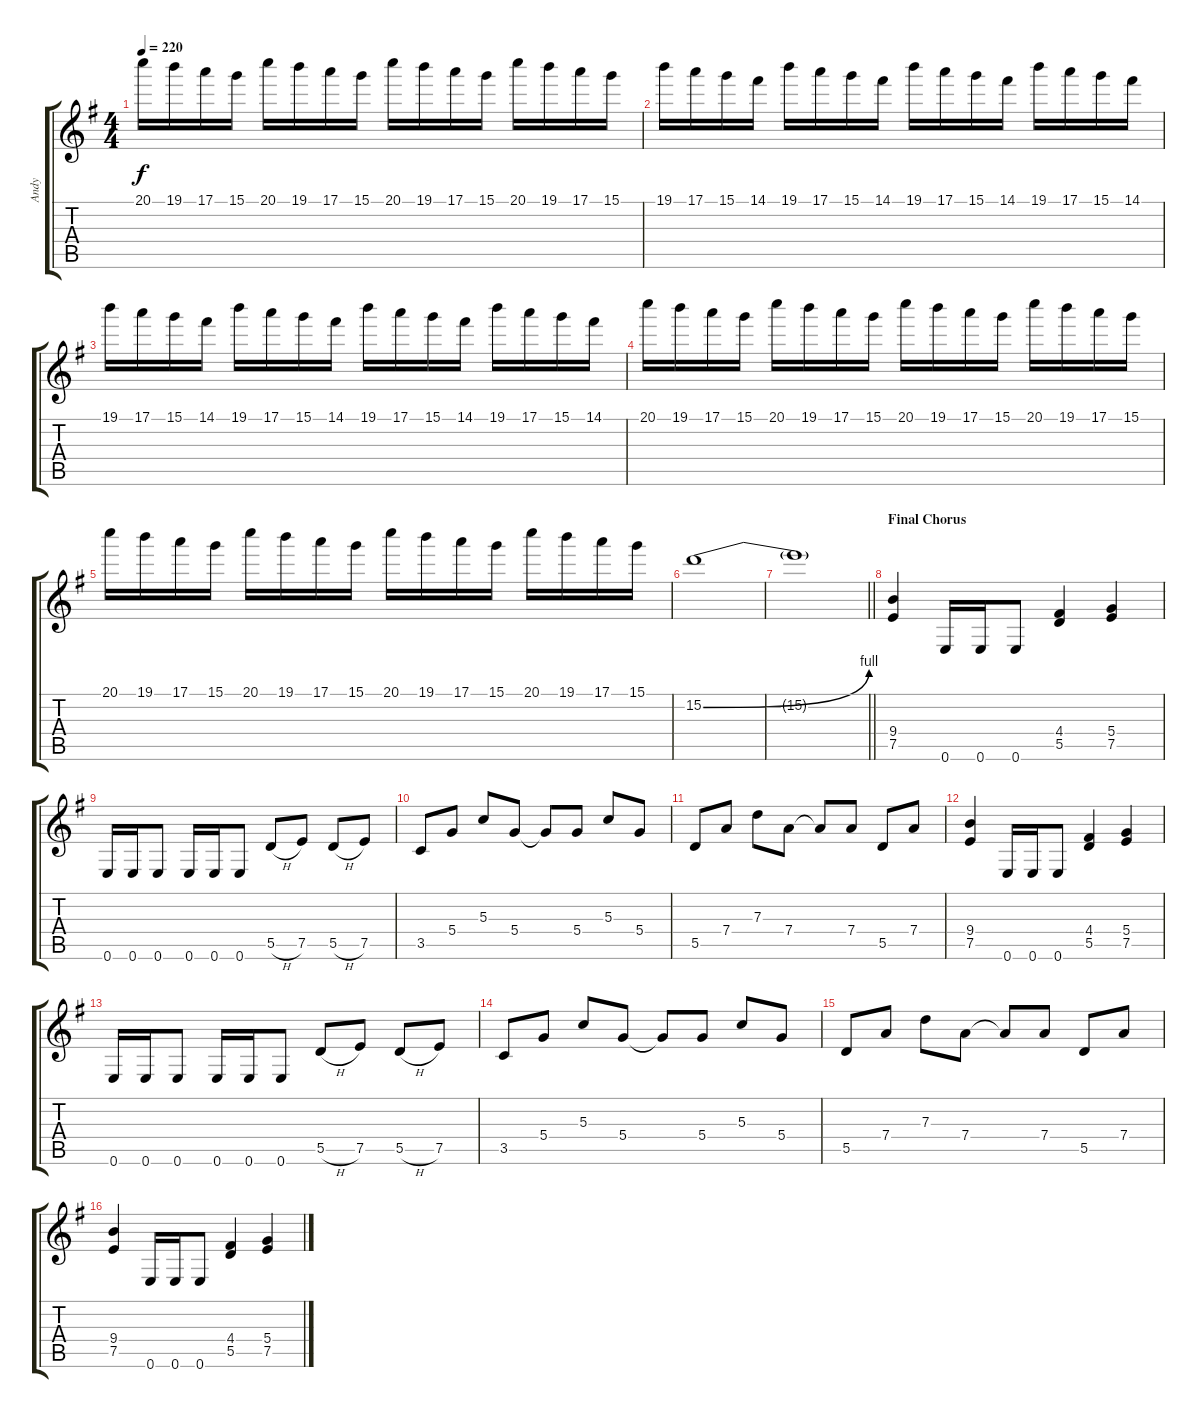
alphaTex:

\track ("Andy" "Andy") {instrument distortionguitar}
\staff {score tabs}
\tuning (E4 B3 G3 D3 A2 E2) {hide}
\ts (4 4)
\tempo 220
\clef g2
\ks g
20.1.16{dy f} 19.1.16 17.1.16 15.1.16 20.1.16 19.1.16 17.1.16 15.1.16 20.1.16 19.1.16 17.1.16 15.1.16 20.1.16 19.1.16 17.1.16 15.1.16 |
19.1.16 17.1.16 15.1.16 14.1.16 19.1.16 17.1.16 15.1.16 14.1.16 19.1.16 17.1.16 15.1.16 14.1.16 19.1.16 17.1.16 15.1.16 14.1.16 |
19.1.16 17.1.16 15.1.16 14.1.16 19.1.16 17.1.16 15.1.16 14.1.16 19.1.16 17.1.16 15.1.16 14.1.16 19.1.16 17.1.16 15.1.16 14.1.16 |
20.1.16 19.1.16 17.1.16 15.1.16 20.1.16 19.1.16 17.1.16 15.1.16 20.1.16 19.1.16 17.1.16 15.1.16 20.1.16 19.1.16 17.1.16 15.1.16 |
20.1.16 19.1.16 17.1.16 15.1.16 20.1.16 19.1.16 17.1.16 15.1.16 20.1.16 19.1.16 17.1.16 15.1.16 20.1.16 19.1.16 17.1.16 15.1.16 |
15.2{be (bend 0 0 60 4)}.1 |
\barLineRight lightlight
15.2{t}.1 |
\section ("" "Final Chorus")
(9.4 7.5).4 0.6.16 0.6.16 0.6.8 (4.4 5.5).4 (5.4 7.5).4 |
0.6.16 0.6.16 0.6.8 0.6.16 0.6.16 0.6.8 5.5{h}.8 7.5.8 5.5{h}.8 7.5.8 |
3.5.8 5.4.8 5.3.8 5.4.8 5.4{t}.8 5.4.8 5.3.8 5.4.8 |
5.5.8 7.4.8 7.3.8 7.4.8 7.4{t}.8 7.4.8 5.5.8 7.4.8 |
(9.4 7.5).4 0.6.16 0.6.16 0.6.8 (4.4 5.5).4 (5.4 7.5).4 |
0.6.16 0.6.16 0.6.8 0.6.16 0.6.16 0.6.8 5.5{h}.8 7.5.8 5.5{h}.8 7.5.8 |
3.5.8 5.4.8 5.3.8 5.4.8 5.4{t}.8 5.4.8 5.3.8 5.4.8 |
5.5.8 7.4.8 7.3.8 7.4.8 7.4{t}.8 7.4.8 5.5.8 7.4.8 |
(9.4 7.5).4 0.6.16 0.6.16 0.6.8 (4.4 5.5).4 (5.4 7.5).4
